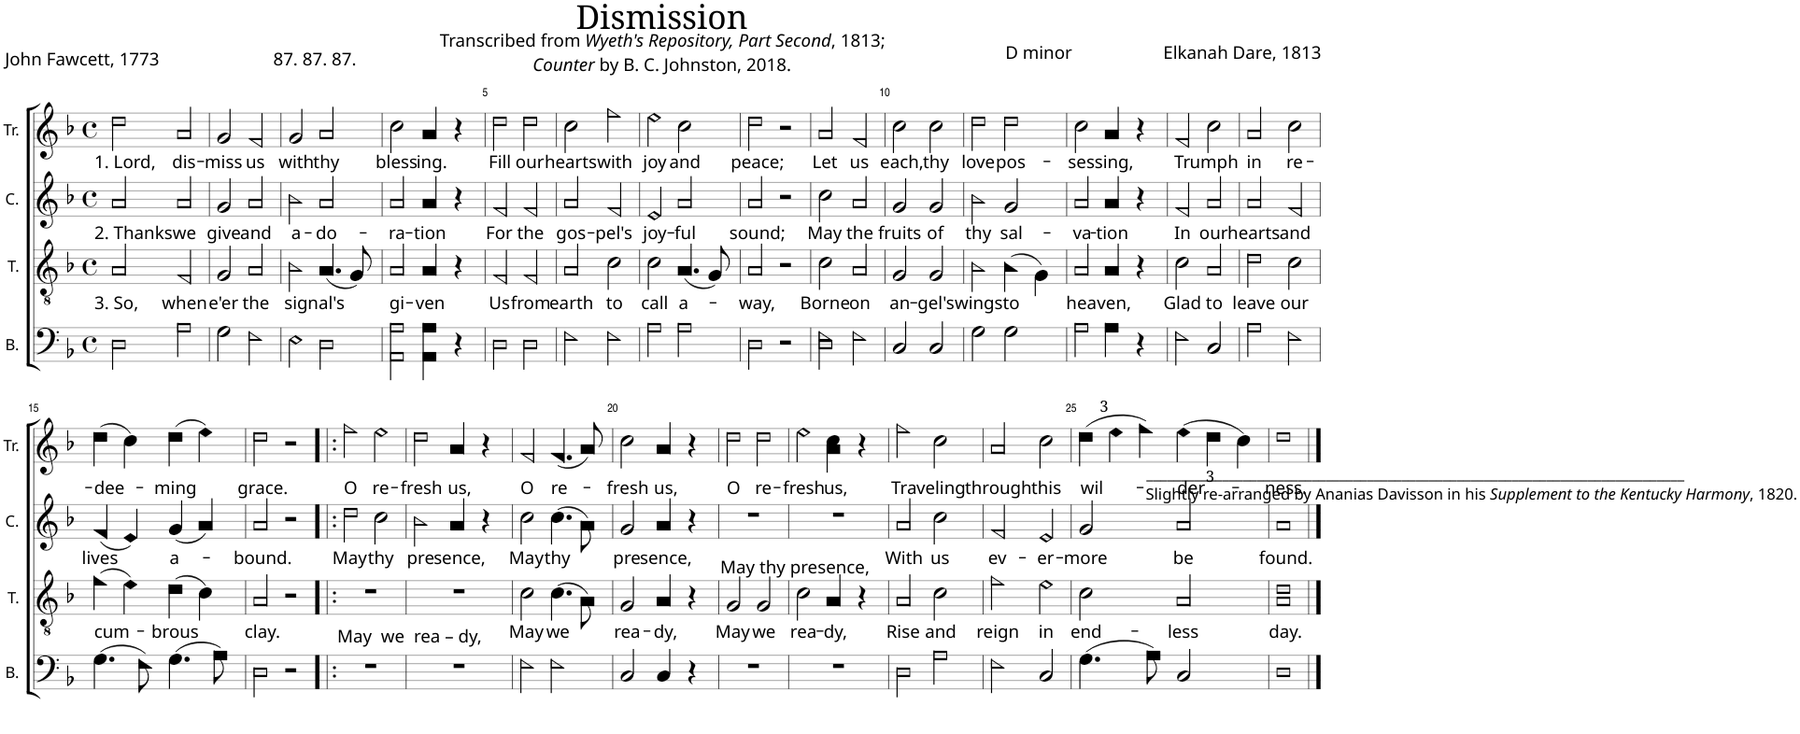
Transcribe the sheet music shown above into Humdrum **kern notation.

**kern	**kern	**text	**kern	**text	**kern	**text
*part4	*part3	*part3	*part2	*part2	*part1	*part1
*staff4	*staff3	*staff3	*staff2	*staff2	*staff1	*staff1
*I"B.	*I"T.	*	*I"C.	*	*I"Tr.	*
*I'B.	*I'T.	*	*I'C.	*	*I'Tr.	*
*clefF4	*clefGv2	*	*clefG2	*	*clefG2	*
*k[b-]	*k[b-]	*	*k[b-]	*	*k[b-]	*
*M4/4	*M4/4	*	*M4/4	*	*M4/4	*
*met(c)	*met(c)	*	*met(c)	*	*met(c)	*
=1	=1	=1	=1	=1	=1	=1
!	!	!LO:LY:b	!	!LO:LY:b	!	!LO:LY:b
2D!\	2A!/	3. So,	2a!/	2. Thanks	2dd!\	1. Lord,
!	!	!LO:LY:b	!	!LO:LY:b	!	!LO:LY:b
2A!\	2F!/	when-	2a!/	we	2a!/	dis-
=2	=2	=2	=2	=2	=2	=2
!	!	!LO:LY:b	!	!LO:LY:b	!	!LO:LY:b
2G!\	2G!/	-e'er	2g!/	give	2g!/	-miss
!	!	!LO:LY:b	!	!LO:LY:b	!	!LO:LY:b
2F!\	2A!/	the	2a!/	and	2f!/	us
=3	=3	=3	=3	=3	=3	=3
!	!	!LO:LY:b	!	!LO:LY:b	!	!LO:LY:b
2E!\	2B-!\	sig-	2b-!\	a-	2g!/	with
!	!	!LO:LY:b	!	!LO:LY:b	!	!LO:LY:b
2D!\	(4.A!/	-nal's	2a!/	-do-	2a!/	thy
.	8G!/)	.	.	.	.	.
=4	=4	=4	=4	=4	=4	=4
!	!	!LO:LY:b	!	!LO:LY:b	!	!LO:LY:b
2AA!\ 2A!\	2A!/	-gi-	2a!/	-ra-	2cc!\	bless-
!	!	!LO:LY:b	!	!LO:LY:b	!	!LO:LY:b
4AA!\ 4A!\	4A!/	-ven	4a!/	-tion	4a!/	-ing.
4r	4r	.	4r	.	4r	.
=5	=5	=5	=5	=5	=5	=5
!	!	!LO:LY:b	!	!LO:LY:b	!	!LO:LY:b
2D!\	2F!/	Us	2f!/	For	2dd!\	Fill
!	!	!LO:LY:b	!	!LO:LY:b	!	!LO:LY:b
2D!\	2F!/	from	2f!/	the	2dd!\	our
=6	=6	=6	=6	=6	=6	=6
!	!	!LO:LY:b	!	!LO:LY:b	!	!LO:LY:b
2F!\	2A!/	earth	2a!/	gos-	2cc!\	hearts
!	!	!LO:LY:b	!	!LO:LY:b	!	!LO:LY:b
2F!\	2c!\	to	2f!/	-pel's	2ff!\	with
=7	=7	=7	=7	=7	=7	=7
!	!	!LO:LY:b	!	!LO:LY:b	!	!LO:LY:b
2A!\	2c!\	call	2e!/	joy-	2ee!\	joy
!	!	!LO:LY:b	!	!LO:LY:b	!	!LO:LY:b
2A!\	(4.A!/	a-	2a!/	-ful	2cc!\	and
.	8G!/)	.	.	.	.	.
=8	=8	=8	=8	=8	=8	=8
!	!	!LO:LY:b	!	!LO:LY:b	!	!LO:LY:b
2D!\	2A!/	-way,	2a!/	sound;	2dd!\	peace;
2r	2r	.	2r	.	2r	.
=9	=9	=9	=9	=9	=9	=9
!	!	!LO:LY:b	!	!LO:LY:b	!	!LO:LY:b
2D!\ 2F!\	2c!\	Borne	2cc!\	May	2a!/	Let
!	!	!LO:LY:b	!	!LO:LY:b	!	!LO:LY:b
2F!\	2A!/	on	2a!/	the	2f!/	us
=10	=10	=10	=10	=10	=10	=10
!	!	!LO:LY:b	!	!LO:LY:b	!	!LO:LY:b
2C!/	2G!/	an-	2g!/	fruits	2cc!\	each,
!	!	!LO:LY:b	!	!LO:LY:b	!	!LO:LY:b
2C!/	2G!/	-gel's	2g!/	of	2cc!\	thy
=11	=11	=11	=11	=11	=11	=11
!	!	!LO:LY:b	!	!LO:LY:b	!	!LO:LY:b
2G!\	2B-!\	wings	2b-!\	thy	2dd!\	love
!	!	!LO:LY:b	!	!LO:LY:b	!	!LO:LY:b
2G!\	(4B-!\	to	2g!/	sal-	2dd!\	pos-
.	4G!\)	.	.	.	.	.
=12	=12	=12	=12	=12	=12	=12
!	!	!LO:LY:b	!	!LO:LY:b	!	!LO:LY:b
2A!\	2A!/	hea-	2a!/	-va-	2cc!\	-ses-
!	!	!LO:LY:b	!	!LO:LY:b	!	!LO:LY:b
4A!\	4A!/	-ven,	4a!/	-tion	4a!/	-sing,
4r	4r	.	4r	.	4r	.
=13	=13	=13	=13	=13	=13	=13
!	!	!LO:LY:b	!	!LO:LY:b	!	!LO:LY:b
2F!\	2c!\	Glad	2f!/	In	2f!/	Tr-
!	!	!LO:LY:b	!	!LO:LY:b	!	!LO:LY:b
2C!/	2A!/	to	2a!/	our	2cc!\	-umph
=14	=14	=14	=14	=14	=14	=14
!LO:TX:b:t=______________________________________________________________________________	!	!	!	!	!	!
!LO:TX:b:t=Slightly re-arranged by Ananias Davisson in his	!	!	!	!	!	!
!LO:TX:b:i:t=Supplement to the Kentucky Harmony	!	!	!	!	!	!
!LO:TX:b:t=, 1820.	!	!	!	!	!	!
!	!	!LO:LY:b	!	!LO:LY:b	!	!LO:LY:b
2A!\	2d!\	leave	2a!/	hearts	2a!/	in
!	!	!LO:LY:b	!	!LO:LY:b	!	!LO:LY:b
2F!\	2c!\	our	2f!/	and	2cc!\	re-
!!LO:LB:g=z
=15	=15	=15	=15	=15	=15	=15
!	!	!LO:LY:b	!	!LO:LY:b	!	!LO:LY:b
(4.G!\	(4f!\	cum-	(4f!/	lives	(4dd!\	-dee-
.	4e!\)	.	4e!/)	.	4cc!\)	.
8F!\)	.	.	.	.	.	.
!	!	!LO:LY:b	!	!LO:LY:b	!	!LO:LY:b
(4.G!\	(4d!\	-brous	(4g!/	a-	(4dd!\	-ming
.	4c!\)	.	4a!/)	.	4ee!\)	.
8A!\)	.	.	.	.	.	.
=16	=16	=16	=16	=16	=16	=16
!	!	!LO:LY:b	!	!LO:LY:b	!	!LO:LY:b
2D!\	2A!/	clay.	2a!/	-bound.	2dd!\	grace.
2r	2r	.	2r	.	2r	.
=17!|:	=17!|:	=17!|:	=17!|:	=17!|:	=17!|:	=17!|:
!	!LO:TX:b:t=May  we  rea – dy,	!	!	!	!	!
!	!	!	!	!LO:LY:b	!	!LO:LY:b
1r	1r	.	2dd!\	May	2ff!\	O
!	!	!	!	!LO:LY:b	!	!LO:LY:b
.	.	.	2cc!\	thy	2ee!\	re-
=18	=18	=18	=18	=18	=18	=18
!	!	!	!	!LO:LY:b	!	!LO:LY:b
1r	1r	.	2b-!\	pre-	2dd!\	-fresh
!	!	!	!	!LO:LY:b	!	!LO:LY:b
.	.	.	4a!/	-sence,	4a!/	us,
.	.	.	4r	.	4r	.
=19	=19	=19	=19	=19	=19	=19
!	!	!LO:LY:b	!	!LO:LY:b	!	!LO:LY:b
2F!\	2c!\	May	2cc!\	May	2f!/	O
!	!	!LO:LY:b	!	!LO:LY:b	!	!LO:LY:b
2F!\	(4.c!\	we	(4.cc!\	thy	(4.f!/	re-
.	8A!\)	.	8a!\)	.	8a!/)	.
=20	=20	=20	=20	=20	=20	=20
!	!	!LO:LY:b	!	!LO:LY:b	!	!LO:LY:b
2C!/	2G!/	rea-	2g!/	pre-	2cc!\	-fresh
!	!	!LO:LY:b	!	!LO:LY:b	!	!LO:LY:b
4C!/	4A!/	-dy,	4a!/	-sence,	4a!/	us,
4r	4r	.	4r	.	4r	.
=21	=21	=21	=21	=21	=21	=21
!	!	!	!LO:TX:b:t=May thy presence,	!	!	!
!	!	!LO:LY:b	!	!	!	!LO:LY:b
1r	2G!/	May	1r	.	2dd!\	O
!	!	!LO:LY:b	!	!	!	!LO:LY:b
.	2G!/	we	.	.	2dd!\	re-
=22	=22	=22	=22	=22	=22	=22
!	!	!LO:LY:b	!	!	!	!LO:LY:b
1r	2c!\	rea-	1r	.	2ee!\	-fresh
!	!	!LO:LY:b	!	!	!	!LO:LY:b
.	4A!/	-dy,	.	.	4a!\ 4cc!\	us,
.	4r	.	.	.	4r	.
=23	=23	=23	=23	=23	=23	=23
!	!	!LO:LY:b	!	!LO:LY:b	!	!LO:LY:b
2D!\	2A!/	Rise	2a!/	With	2ff!\	Tra-
!	!	!LO:LY:b	!	!LO:LY:b	!	!LO:LY:b
2A!\	2c!\	and	2cc!\	us	2cc!\	-veling
=24	=24	=24	=24	=24	=24	=24
!	!	!LO:LY:b	!	!LO:LY:b	!	!LO:LY:b
2F!\	2f!\	reign	2f!/	ev-	2a!/	through
!	!	!LO:LY:b	!	!LO:LY:b	!	!LO:LY:b
2C!/	2e!\	in	2e!/	-er-	2cc!\	this
=25	=25	=25	=25	=25	=25	=25
!	!	!LO:LY:b	!	!LO:LY:b	!	!
*	*	*	*	*	*Xbrackettup	*
!	!	!	!	!	!	!LO:LY:b
(4.G!\	2c!\	end-	2g!/	-more	(6dd!\	wil-
.	.	.	.	.	6ee!\	.
.	.	.	.	.	6ff!\)	.
8A!\)	.	.	.	.	.	.
!	!	!LO:LY:b	!	!LO:LY:b	!	!LO:LY:b
2C!/	2A!/	-less	2a!/	be	(6ee!\	-der-
.	.	.	.	.	6dd!\	.
.	.	.	.	.	6cc!\)	.
=26	=26	=26	=26	=26	=26	=26
!	!	!LO:LY:b	!	!LO:LY:b	!	!LO:LY:b
1D!	1A! 1d!	day.	1a!	found.	1dd!	-ness.
==	==	==	==	==	==	==
*-	*-	*-	*-	*-	*-	*-
